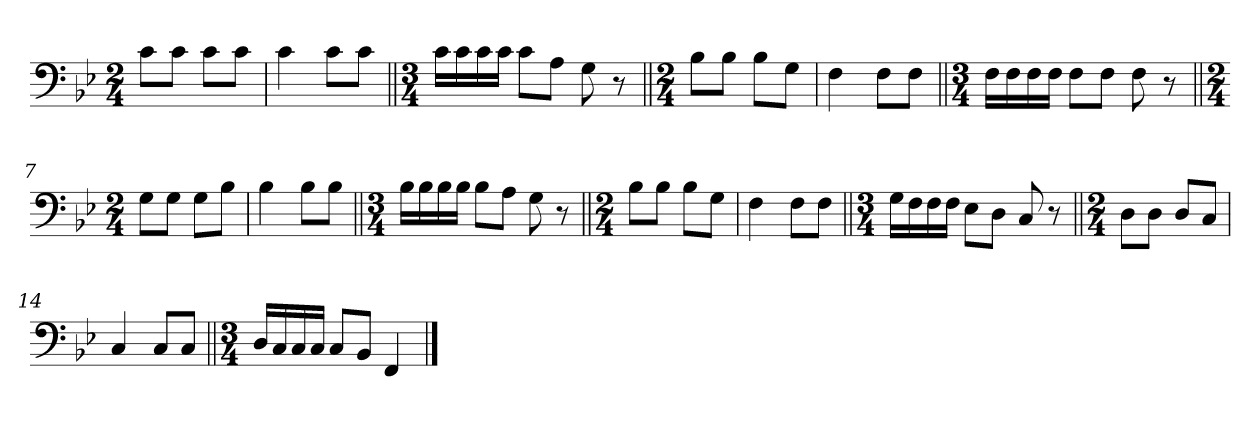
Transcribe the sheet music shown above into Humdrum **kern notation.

**kern
*part1
*staff1
*clefF4
*k[b-e-]
*M2/4
=1
8c\L
8c\J
8c\L
8c\J
=2
4c\
8c\L
8c\J
=3||
*M3/4
16c\LL
16c\
16c\
16c\JJ
8c\L
8A\J
8G\
8r
=4||
*M2/4
8B-\L
8B-\J
8B-\L
8G\J
=5
4F\
8F\L
8F\J
=6||
*M3/4
16F\LL
16F\
16F\
16F\JJ
8F\L
8F\J
8F\
8r
=7||
*M2/4
8G\L
8G\J
8G\L
8B-\J
=8
4B-\
8B-\L
8B-\J
=9||
*M3/4
16B-\LL
16B-\
16B-\
16B-\JJ
8B-\L
8A\J
8G\
8r
=10||
*M2/4
8B-\L
8B-\J
8B-\L
8G\J
=11
4F\
8F\L
8F\J
=12||
*M3/4
16G\LL
16F\
16F\
16F\JJ
8E-\L
8D\J
8C/
8r
=13||
*M2/4
8D\L
8D\J
8D/L
8C/J
=14
4C/
8C/L
8C/J
=15||
*M3/4
16D/LL
16C/
16C/
16C/JJ
8C/L
8BB-/J
4FF/
==
*-
